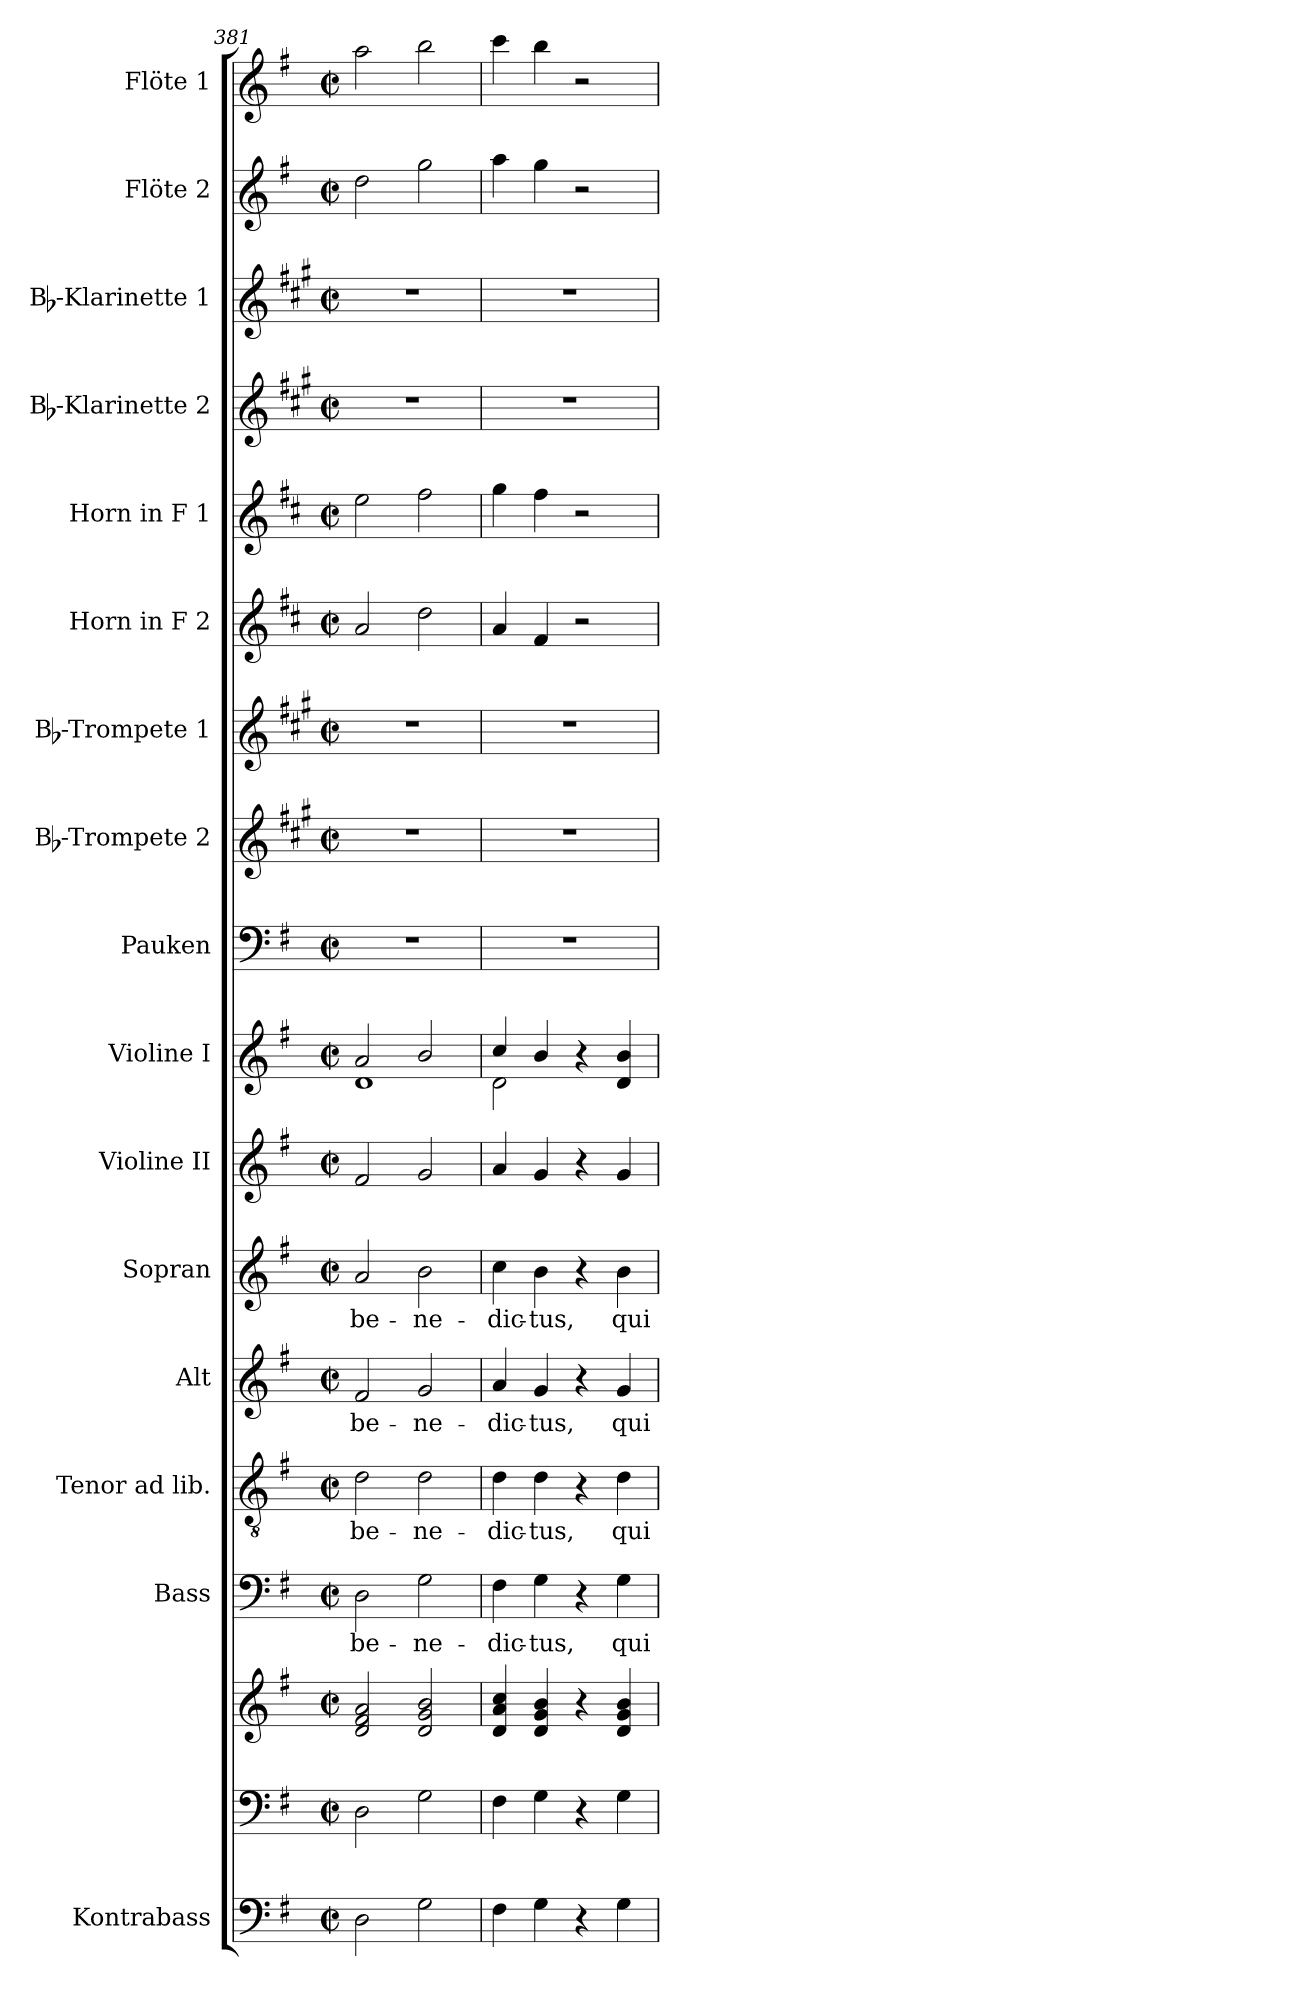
**kern	**kern	**kern	**kern	**text	**kern	**text	**kern	**text	**kern	**text	**kern	**kern	**kern	**kern	**kern	**kern	**kern	**kern	**kern	**kern	**kern
*part17	*part16	*part16	*part15	*part15	*part14	*part14	*part13	*part13	*part12	*part12	*part11	*part10	*part9	*part8	*part7	*part6	*part5	*part4	*part3	*part2	*part1
*staff18	*staff17	*staff16	*staff15	*staff15	*staff14	*staff14	*staff13	*staff13	*staff12	*staff12	*staff11	*staff10	*staff9	*staff8	*staff7	*staff6	*staff5	*staff4	*staff3	*staff2	*staff1
*I"Kontrabass	*	*	*I"Bass	*	*I"Tenor ad lib.	*	*I"Alt	*	*I"Sopran	*	*I"Violine II	*I"Violine I	*I"Pauken	*I"Bb-Trompete 2	*I"Bb-Trompete 1	*I"Horn in F 2	*I"Horn in F 1	*I"Bb-Klarinette 2	*I"Bb-Klarinette 1	*I"Flöte 2	*I"Flöte 1
*I'Kb.	*	*	*I'B.	*	*I'T.	*	*I'A.	*	*I'S.	*	*I'Vl. II	*I'Vl. I	*I'Pk.	*I'Bb Trp. 2	*I'Bb Trp. 1	*	*	*I'Bb Kl. 2	*I'Bb Kl. 1	*I'Fl. 2	*I'Fl. 1
*clefF4	*clefF4	*clefG2	*clefF4	*	*clefGv2	*	*clefG2	*	*clefG2	*	*clefG2	*clefG2	*clefF4	*clefG2	*clefG2	*clefG2	*clefG2	*clefG2	*clefG2	*clefG2	*clefG2
*ITrd7c12	*	*	*	*	*	*	*	*	*	*	*	*	*	*ITrd1c2	*ITrd1c2	*ITrd4c7	*ITrd4c7	*ITrd1c2	*ITrd1c2	*	*
*k[f#]	*k[f#]	*k[f#]	*k[f#]	*	*k[f#]	*	*k[f#]	*	*k[f#]	*	*k[f#]	*k[f#]	*k[f#]	*k[f#]	*k[f#]	*k[f#]	*k[f#]	*k[f#]	*k[f#]	*k[f#]	*k[f#]
*G:	*G:	*G:	*G:	*	*G:	*	*G:	*	*G:	*	*G:	*G:	*G:	*G:	*G:	*G:	*G:	*G:	*G:	*G:	*G:
*M2/2	*M2/2	*M2/2	*M2/2	*	*M2/2	*	*M2/2	*	*M2/2	*	*M2/2	*M2/2	*M2/2	*M2/2	*M2/2	*M2/2	*M2/2	*M2/2	*M2/2	*M2/2	*M2/2
*met(c|)	*met(c|)	*met(c|)	*met(c|)	*	*met(c|)	*	*met(c|)	*	*met(c|)	*	*met(c|)	*met(c|)	*met(c|)	*met(c|)	*met(c|)	*met(c|)	*met(c|)	*met(c|)	*met(c|)	*met(c|)	*met(c|)
=381	=381	=381	=381	=381	=381	=381	=381	=381	=381	=381	=381	=381	=381	=381	=381	=381	=381	=381	=381	=381	=381
!	!	!	!	!LO:LY:b	!	!LO:LY:b	!	!LO:LY:b	!	!LO:LY:b	!	!	!	!	!	!	!	!	!	!	!
*	*	*	*	*	*	*	*	*	*	*	*	*^	*	*	*	*	*	*	*	*	*
2DD\	2D\	2d/ 2f#/ 2a/	2D\	be-	2d\	be-	2f#/	be-	2a/	be-	2f#/	2a/	1d	1r	1r	1r	2d/	2a\	1r	1r	2dd\	2aa\
!	!	!	!	!LO:LY:b	!	!LO:LY:b	!	!LO:LY:b	!	!LO:LY:b	!	!	!	!	!	!	!	!	!	!	!	!
2GG\	2G\	2d/ 2g/ 2b/	2G\	-ne-	2d\	-ne-	2g/	-ne-	2b\	-ne-	2g/	2b/	.	.	.	.	2g\	2b\	.	.	2gg\	2bb\
=382	=382	=382	=382	=382	=382	=382	=382	=382	=382	=382	=382	=382	=382	=382	=382	=382	=382	=382	=382	=382	=382	=382
!	!	!	!	!LO:LY:b	!	!LO:LY:b	!	!LO:LY:b	!	!LO:LY:b	!	!	!	!	!	!	!	!	!	!	!	!
4FF#\	4F#\	4d/ 4a/ 4cc/	4F#\	-dic-	4d\	-dic-	4a/	-dic-	4cc\	-dic-	4a/	4cc/	2d\	1r	1r	1r	4d/	4cc\	1r	1r	4aa\	4ccc\
!	!	!	!	!LO:LY:b	!	!LO:LY:b	!	!LO:LY:b	!	!LO:LY:b	!	!	!	!	!	!	!	!	!	!	!	!
4GG\	4G\	4d/ 4g/ 4b/	4G\	-tus,	4d\	-tus,	4g/	-tus,	4b\	-tus,	4g/	4b/	.	.	.	.	4B/	4b\	.	.	4gg\	4bb\
4r	4r	4r	4r	.	4r	.	4r	.	4r	.	4r	4r	2ryy	.	.	.	2r	2r	.	.	2r	2r
!	!	!	!	!LO:LY:b	!	!LO:LY:b	!	!LO:LY:b	!	!LO:LY:b	!	!	!	!	!	!	!	!	!	!	!	!
4GG\	4G\	4d/ 4g/ 4b/	4G\	qui	4d\	qui	4g/	qui	4b\	qui	4g/	4d/ 4b/	.	.	.	.	.	.	.	.	.	.
*	*	*	*	*	*	*	*	*	*	*	*	*v	*v	*	*	*	*	*	*	*	*	*
=	=	=	=	=	=	=	=	=	=	=	=	=	=	=	=	=	=	=	=	=	=
*-	*-	*-	*-	*-	*-	*-	*-	*-	*-	*-	*-	*-	*-	*-	*-	*-	*-	*-	*-	*-	*-
